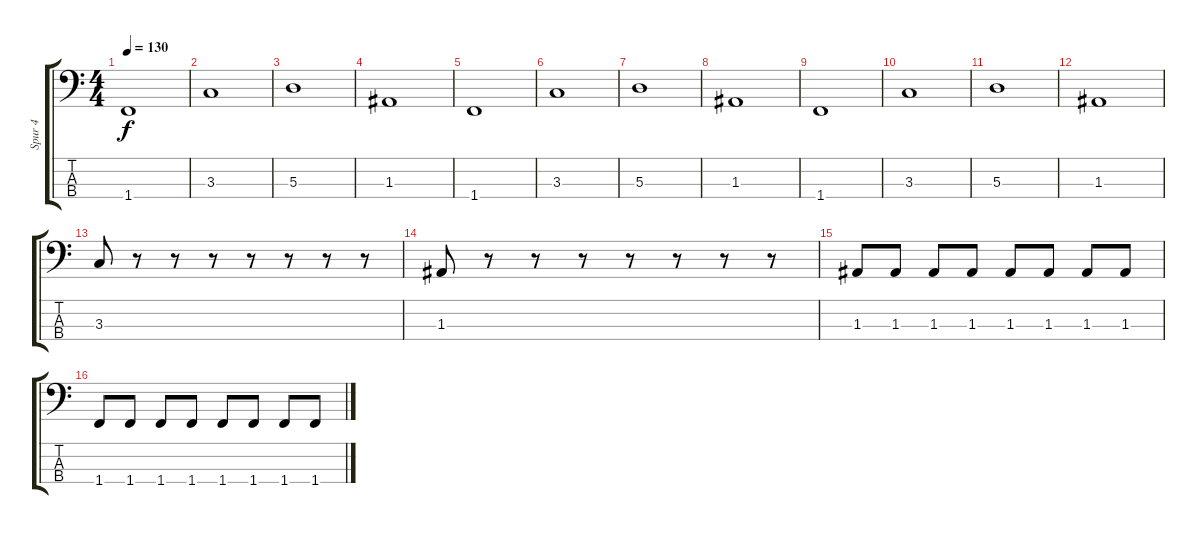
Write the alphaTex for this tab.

\track ("Spur 4" "Spur 4") {instrument electricbasspick}
\staff {score tabs}
\tuning (G2 D2 A1 E1) {hide}
\ts (4 4)
\tempo 130
\clef f4
\ks c
1.4.1{dy f} |
3.3.1 |
5.3.1 |
1.3.1 |
1.4.1 |
3.3.1 |
5.3.1 |
1.3.1 |
1.4.1 |
3.3.1 |
5.3.1 |
1.3.1 |
3.3.8{volume 12} r.8 r.8 r.8 r.8 r.8 r.8 r.8 |
1.3.8 r.8 r.8 r.8 r.8 r.8 r.8 r.8 |
1.3.8 1.3.8 1.3.8 1.3.8 1.3.8 1.3.8 1.3.8 1.3.8 |
1.4.8 1.4.8 1.4.8 1.4.8 1.4.8 1.4.8 1.4.8 1.4.8
